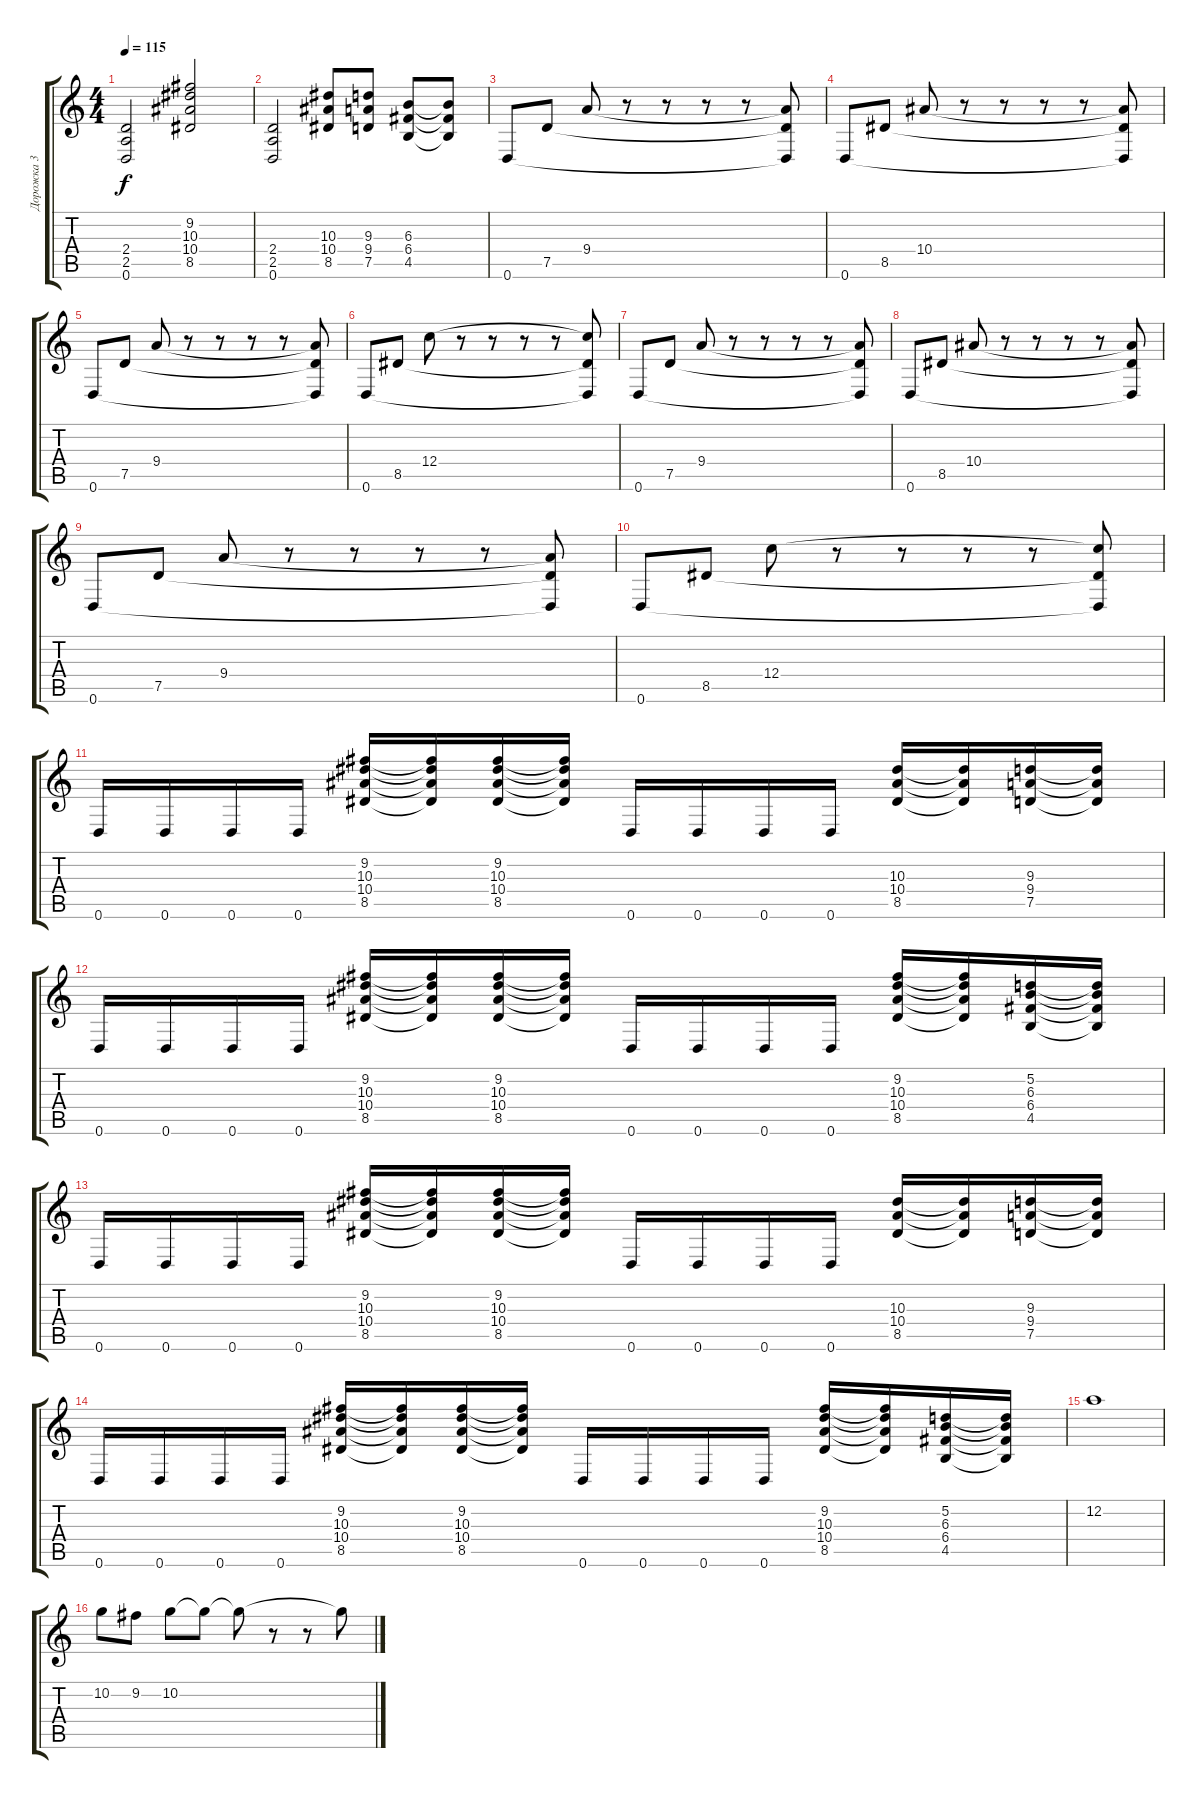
\track ("Дорожка 3" "Дорожка 3") {instrument distortionguitar}
\staff {score tabs}
\tuning (D4 A3 F3 C3 G2 D2) {hide}
\ts (4 4)
\tempo 115
\clef g2
\ks c
(2.4 2.5 0.6).2{dy f} (9.2 10.3 10.4 8.5).2 |
(2.4 2.5 0.6).2 (10.3 10.4 8.5).8 (9.3 9.4 7.5).8 (6.3 6.4 4.5).8 (6.3{t} 6.4{t} 4.5{t}).8 |
0.6.8 7.5.8 9.4.8 r.8 r.8 r.8 r.8 (9.4{t} 7.5{t} 0.6{t}).8 |
0.6.8 8.5.8 10.4.8 r.8 r.8 r.8 r.8 (10.4{t} 8.5{t} 0.6{t}).8 |
0.6.8 7.5.8 9.4.8 r.8 r.8 r.8 r.8 (9.4{t} 7.5{t} 0.6{t}).8 |
0.6.8 8.5.8 12.4.8 r.8 r.8 r.8 r.8 (12.4{t} 8.5{t} 0.6{t}).8 |
0.6.8 7.5.8 9.4.8 r.8 r.8 r.8 r.8 (9.4{t} 7.5{t} 0.6{t}).8 |
0.6.8 8.5.8 10.4.8 r.8 r.8 r.8 r.8 (10.4{t} 8.5{t} 0.6{t}).8 |
0.6.8 7.5.8 9.4.8 r.8 r.8 r.8 r.8 (9.4{t} 7.5{t} 0.6{t}).8 |
0.6.8 8.5.8 12.4.8 r.8 r.8 r.8 r.8 (12.4{t} 8.5{t} 0.6{t}).8 |
0.6.16 0.6.16 0.6.16 0.6.16 (9.2 10.3 10.4 8.5).16 (9.2{t} 10.3{t} 10.4{t} 8.5{t}).16 (9.2 10.3 10.4 8.5).16 (9.2{t} 10.3{t} 10.4{t} 8.5{t}).16 0.6.16 0.6.16 0.6.16 0.6.16 (10.3 10.4 8.5).16 (10.3{t} 10.4{t} 8.5{t}).16 (9.3 9.4 7.5).16 (9.3{t} 9.4{t} 7.5{t}).16 |
0.6.16 0.6.16 0.6.16 0.6.16 (9.2 10.3 10.4 8.5).16 (9.2{t} 10.3{t} 10.4{t} 8.5{t}).16 (9.2 10.3 10.4 8.5).16 (9.2{t} 10.3{t} 10.4{t} 8.5{t}).16 0.6.16 0.6.16 0.6.16 0.6.16 (9.2 10.3 10.4 8.5).16 (9.2{t} 10.3{t} 10.4{t} 8.5{t}).16 (5.2 6.3 6.4 4.5).16 (5.2{t} 6.3{t} 6.4{t} 4.5{t}).16 |
0.6.16 0.6.16 0.6.16 0.6.16 (9.2 10.3 10.4 8.5).16 (9.2{t} 10.3{t} 10.4{t} 8.5{t}).16 (9.2 10.3 10.4 8.5).16 (9.2{t} 10.3{t} 10.4{t} 8.5{t}).16 0.6.16 0.6.16 0.6.16 0.6.16 (10.3 10.4 8.5).16 (10.3{t} 10.4{t} 8.5{t}).16 (9.3 9.4 7.5).16 (9.3{t} 9.4{t} 7.5{t}).16 |
0.6.16 0.6.16 0.6.16 0.6.16 (9.2 10.3 10.4 8.5).16 (9.2{t} 10.3{t} 10.4{t} 8.5{t}).16 (9.2 10.3 10.4 8.5).16 (9.2{t} 10.3{t} 10.4{t} 8.5{t}).16 0.6.16 0.6.16 0.6.16 0.6.16 (9.2 10.3 10.4 8.5).16 (9.2{t} 10.3{t} 10.4{t} 8.5{t}).16 (5.2 6.3 6.4 4.5).16 (5.2{t} 6.3{t} 6.4{t} 4.5{t}).16 |
12.2.1 |
10.2.8 9.2.8 10.2.8 10.2{t}.8 10.2{t}.8 r.8 r.8 10.2{t}.8
